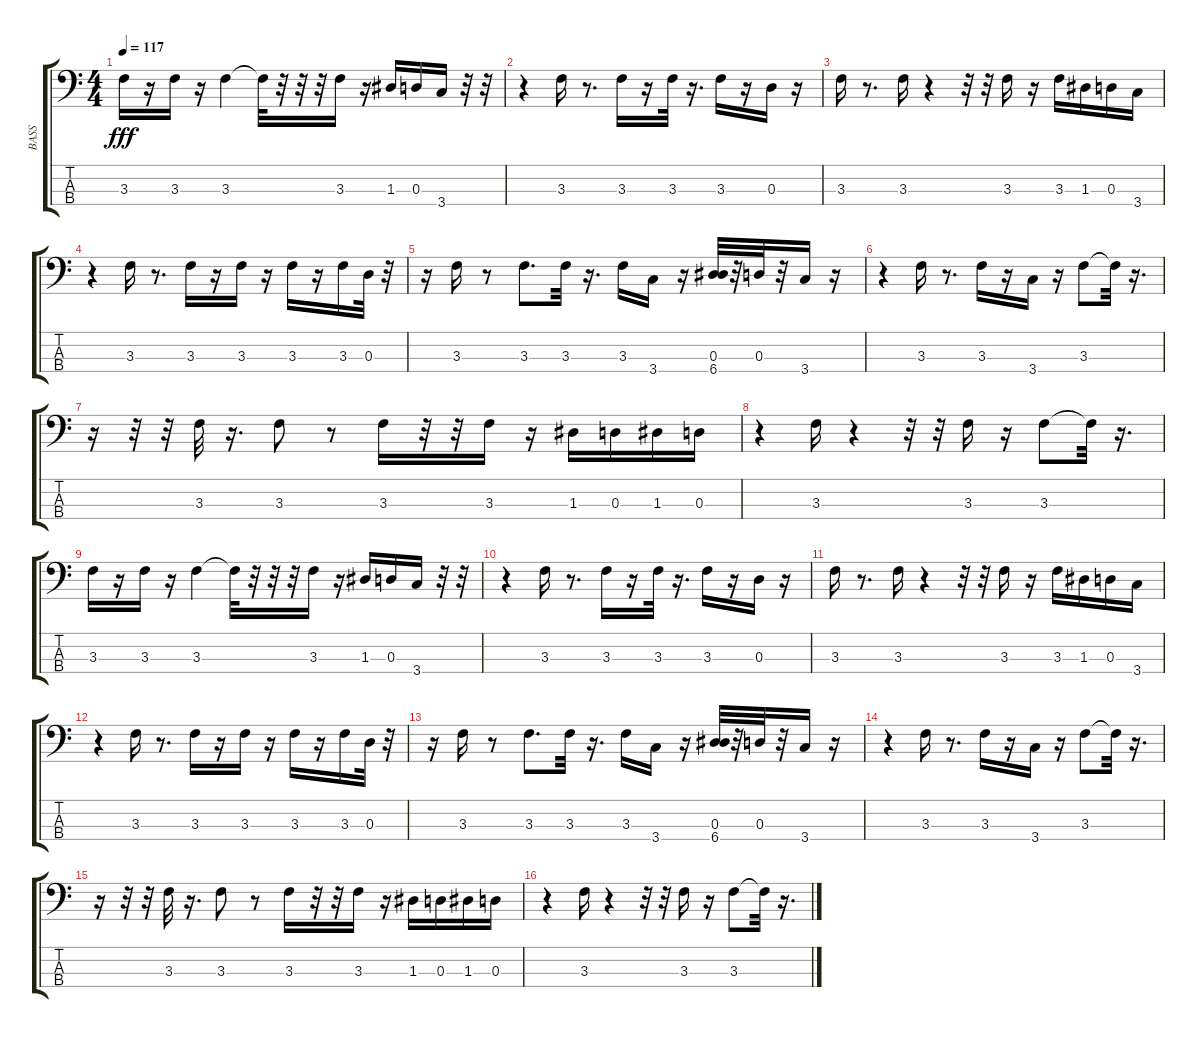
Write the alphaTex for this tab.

\track ("BASS" "BASS") {instrument electricbassfinger}
\staff {score tabs}
\tuning (E4 G2 D2 A1) {hide}
\ts (4 4)
\tempo 117
\clef f4
\ks c
3.3.16{dy fff} r.16 3.3.16 r.16 3.3.4 3.3{t}.32 r.32 r.32 r.32 3.3.16 r.16 1.3.16 0.3.16 3.4.16 r.32 r.32 |
r.4 3.3.16 r.8{d} 3.3.16 r.16 3.3.32 r.16{d} 3.3.16 r.16 0.3.16 r.16 |
3.3.16 r.8{d} 3.3.16 r.4 r.32 r.32 3.3.16 r.16 3.3.16 1.3.16 0.3.16 3.4.16 |
r.4 3.3.16 r.8{d} 3.3.16 r.16 3.3.16 r.16 3.3.16 r.16 3.3.16 0.3.32 r.32 |
r.16 3.3.16 r.8 3.3.8{d} 3.3.32 r.16{d} 3.3.16 3.4.16 r.16 (0.3 6.4).32 r.32 0.3.32 r.32 3.4.16 r.16 |
r.4 3.3.16 r.8{d} 3.3.16 r.16 3.4.16 r.16 3.3.8 3.3{t}.32 r.16{d} |
r.16 r.32 r.32 3.3.32 r.16{d} 3.3.8 r.8 3.3.16 r.32 r.32 3.3.16 r.16 1.3.16 0.3.16 1.3.16 0.3.16 |
r.4 3.3.16 r.4 r.32 r.32 3.3.16 r.16 3.3.8 3.3{t}.32 r.16{d} |
3.3.16 r.16 3.3.16 r.16 3.3.4 3.3{t}.32 r.32 r.32 r.32 3.3.16 r.16 1.3.16 0.3.16 3.4.16 r.32 r.32 |
r.4 3.3.16 r.8{d} 3.3.16 r.16 3.3.32 r.16{d} 3.3.16 r.16 0.3.16 r.16 |
3.3.16 r.8{d} 3.3.16 r.4 r.32 r.32 3.3.16 r.16 3.3.16 1.3.16 0.3.16 3.4.16 |
r.4 3.3.16 r.8{d} 3.3.16 r.16 3.3.16 r.16 3.3.16 r.16 3.3.16 0.3.32 r.32 |
r.16 3.3.16 r.8 3.3.8{d} 3.3.32 r.16{d} 3.3.16 3.4.16 r.16 (0.3 6.4).32 r.32 0.3.32 r.32 3.4.16 r.16 |
r.4 3.3.16 r.8{d} 3.3.16 r.16 3.4.16 r.16 3.3.8 3.3{t}.32 r.16{d} |
r.16 r.32 r.32 3.3.32 r.16{d} 3.3.8 r.8 3.3.16 r.32 r.32 3.3.16 r.16 1.3.16 0.3.16 1.3.16 0.3.16 |
r.4 3.3.16 r.4 r.32 r.32 3.3.16 r.16 3.3.8 3.3{t}.32 r.16{d}
